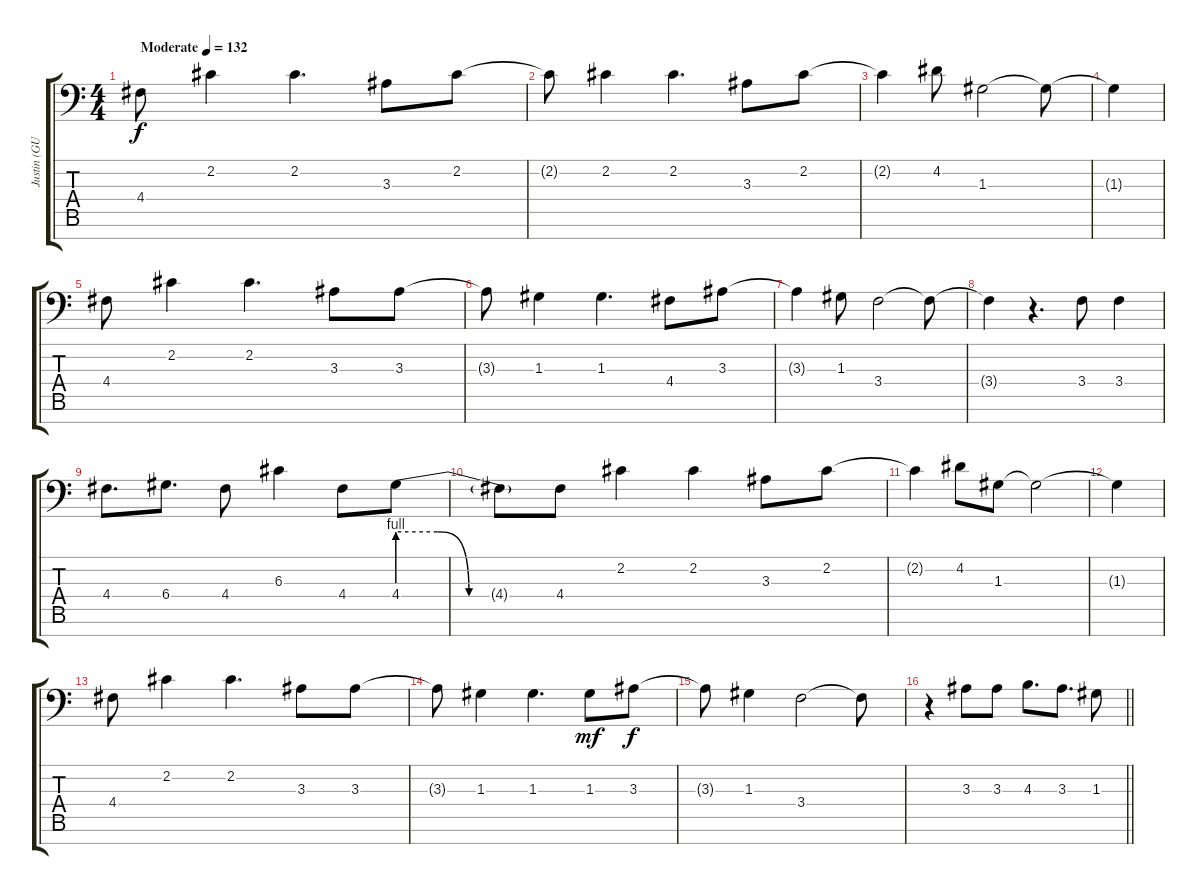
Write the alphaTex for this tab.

\track ("Justin (GUIDE ONLY)" "Justin (GU") {instrument trombone}
\staff {score tabs}
\tuning (E4 B3 G3 D3 A2 E2 C-1) {hide}
\ts (4 4)
\tempo (132 "Moderate")
\clef f4
\ks c
4.4.8{dy f instrument trombone} 2.2.4 2.2.4{d} 3.3.8 2.2.8 |
2.2{t}.8 2.2.4 2.2.4{d} 3.3.8 2.2.8 |
2.2{t}.4 4.2.8 1.3.2 1.3{t}.8 |
1.3{t}.4 |
4.4.8 2.2.4 2.2.4{d} 3.3.8 3.3.8 |
3.3{t}.8 1.3.4 1.3.4{d} 4.4.8 3.3.8 |
3.3{t}.4 1.3.8 3.4.2 3.4{t}.8 |
3.4{t}.4 r.4{d} 3.4.8 3.4.4 |
4.4.8{d} 6.4.8{d} 4.4.8 6.3.4 4.4.8 4.4{be (custom 0 4 15 4 27 0 35 0 47 0 58 0 60 0)}.8 |
4.4{t}.8 4.4.8 2.2.4 2.2.4 3.3.8 2.2.8 |
2.2{t}.4 4.2.8 1.3.8 1.3{t}.2 |
1.3{t}.4 |
4.4.8 2.2.4 2.2.4{d} 3.3.8 3.3.8 |
3.3{t}.8 1.3.4 1.3.4{d} 1.3.8{dy mf} 3.3.8{dy f} |
3.3{t}.8 1.3.4 3.4.2 3.4{t}.8 |
\barLineRight lightlight
r.4 3.3.8 3.3.8 4.3.8{d} 3.3.8{d} 1.3.8
